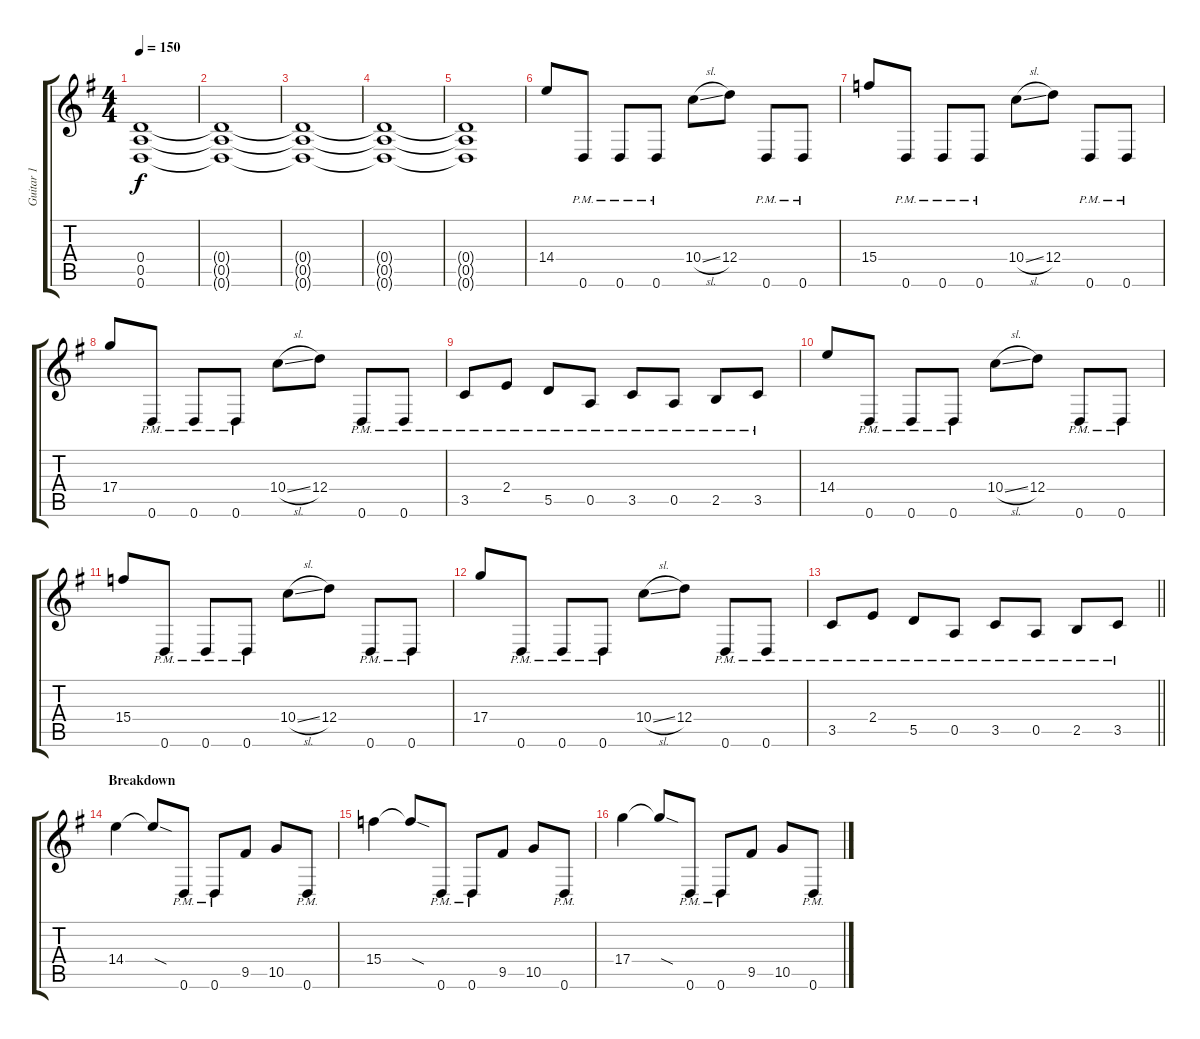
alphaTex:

\track ("Guitar 1" "Guitar 1") {instrument overdrivenguitar}
\staff {score tabs}
\tuning (E4 B3 G3 D3 A2 D2) {hide}
\ts (4 4)
\tempo 150
\clef g2
\ks g
(0.4{t} 0.5{t} 0.6{t}).1{dy f} |
(0.4{t} 0.5{t} 0.6{t}).1 |
(0.4{t} 0.5{t} 0.6{t}).1 |
(0.4{t} 0.5{t} 0.6{t}).1 |
(0.4{t} 0.5{t} 0.6{t}).1 |
14.4.8 0.6{pm}.8 0.6{pm}.8 0.6{pm}.8 10.4{sl}.8 12.4.8 0.6{pm}.8 0.6{pm}.8 |
15.4.8 0.6{pm}.8 0.6{pm}.8 0.6{pm}.8 10.4{sl}.8 12.4.8 0.6{pm}.8 0.6{pm}.8 |
17.4.8 0.6{pm}.8 0.6{pm}.8 0.6{pm}.8 10.4{sl}.8 12.4.8 0.6{pm}.8 0.6{pm}.8 |
3.5{pm}.8 2.4{pm}.8 5.5{pm}.8 0.5{pm}.8 3.5{pm}.8 0.5{pm}.8 2.5{pm}.8 3.5{pm}.8 |
14.4.8 0.6{pm}.8 0.6{pm}.8 0.6{pm}.8 10.4{sl}.8 12.4.8 0.6{pm}.8 0.6{pm}.8 |
15.4.8 0.6{pm}.8 0.6{pm}.8 0.6{pm}.8 10.4{sl}.8 12.4.8 0.6{pm}.8 0.6{pm}.8 |
17.4.8 0.6{pm}.8 0.6{pm}.8 0.6{pm}.8 10.4{sl}.8 12.4.8 0.6{pm}.8 0.6{pm}.8 |
\barLineRight lightlight
3.5{pm}.8 2.4{pm}.8 5.5{pm}.8 0.5{pm}.8 3.5{pm}.8 0.5{pm}.8 2.5{pm}.8 3.5{pm}.8 |
\section ("" "Breakdown")
14.4.4 14.4{sod t}.8 0.6{pm}.8 0.6{pm}.8 9.5.8 10.5.8 0.6{pm}.8 |
15.4.4 15.4{sod t}.8 0.6{pm}.8 0.6{pm}.8 9.5.8 10.5.8 0.6{pm}.8 |
17.4.4 17.4{sod t}.8 0.6{pm}.8 0.6{pm}.8 9.5.8 10.5.8 0.6{pm}.8
